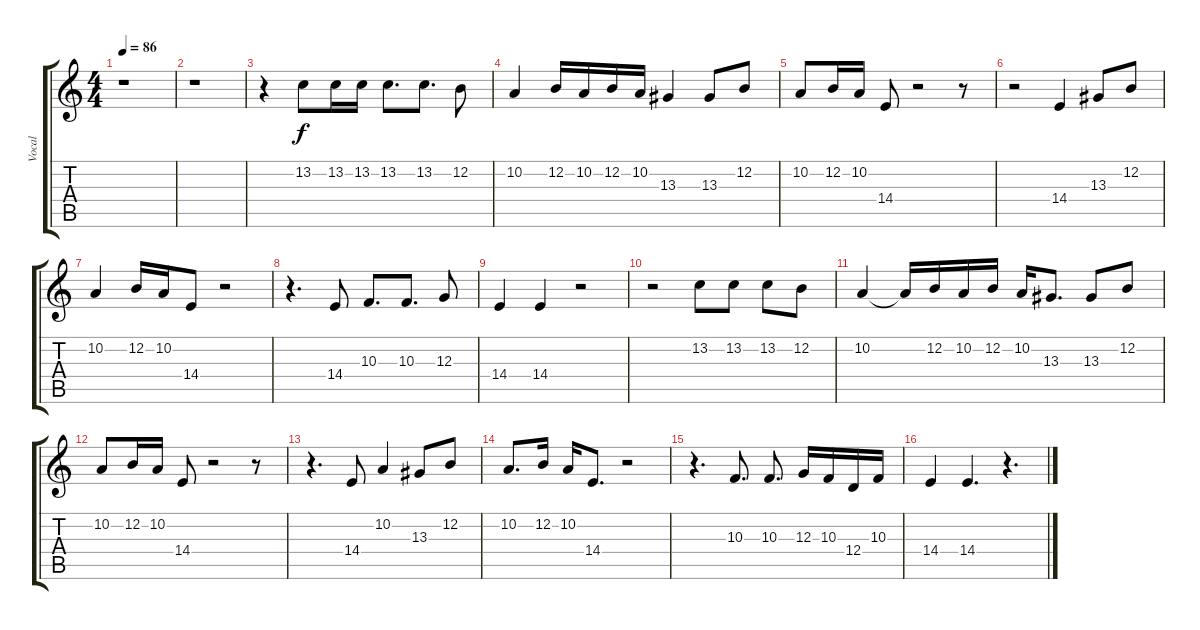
\track ("Vocal" "Vocal") {instrument lead3calliope}
\staff {score tabs}
\tuning (E4 B3 G3 D3 A2 E2) {hide}
\ts (4 4)
\tempo 86
\clef g2
\ks c
r.1{dy f} |
r.1 |
r.4 13.2.8 13.2.16 13.2.16 13.2.8{d} 13.2.8{d} 12.2.8 |
10.2.4 12.2.16 10.2.16 12.2.16 10.2.16 13.3.4 13.3.8 12.2.8 |
10.2.8 12.2.16 10.2.16 14.4.8 r.2 r.8 |
r.2 14.4.4 13.3.8 12.2.8 |
10.2.4 12.2.16 10.2.16 14.4.8 r.2 |
r.4{d} 14.4.8 10.3.8{d} 10.3.8{d} 12.3.8 |
14.4.4 14.4.4 r.2 |
r.2 13.2.8 13.2.8 13.2.8 12.2.8 |
10.2.4 10.2{t}.16 12.2.16 10.2.16 12.2.16 10.2.16 13.3.8{d} 13.3.8 12.2.8 |
10.2.8 12.2.16 10.2.16 14.4.8 r.2 r.8 |
r.4{d} 14.4.8 10.2.4 13.3.8 12.2.8 |
10.2.8{d} 12.2.16 10.2.16 14.4.8{d} r.2 |
r.4{d} 10.3.8{d} 10.3.8{d} 12.3.16 10.3.16 12.4.16 10.3.16 |
14.4.4 14.4.4{d} r.4{d}
